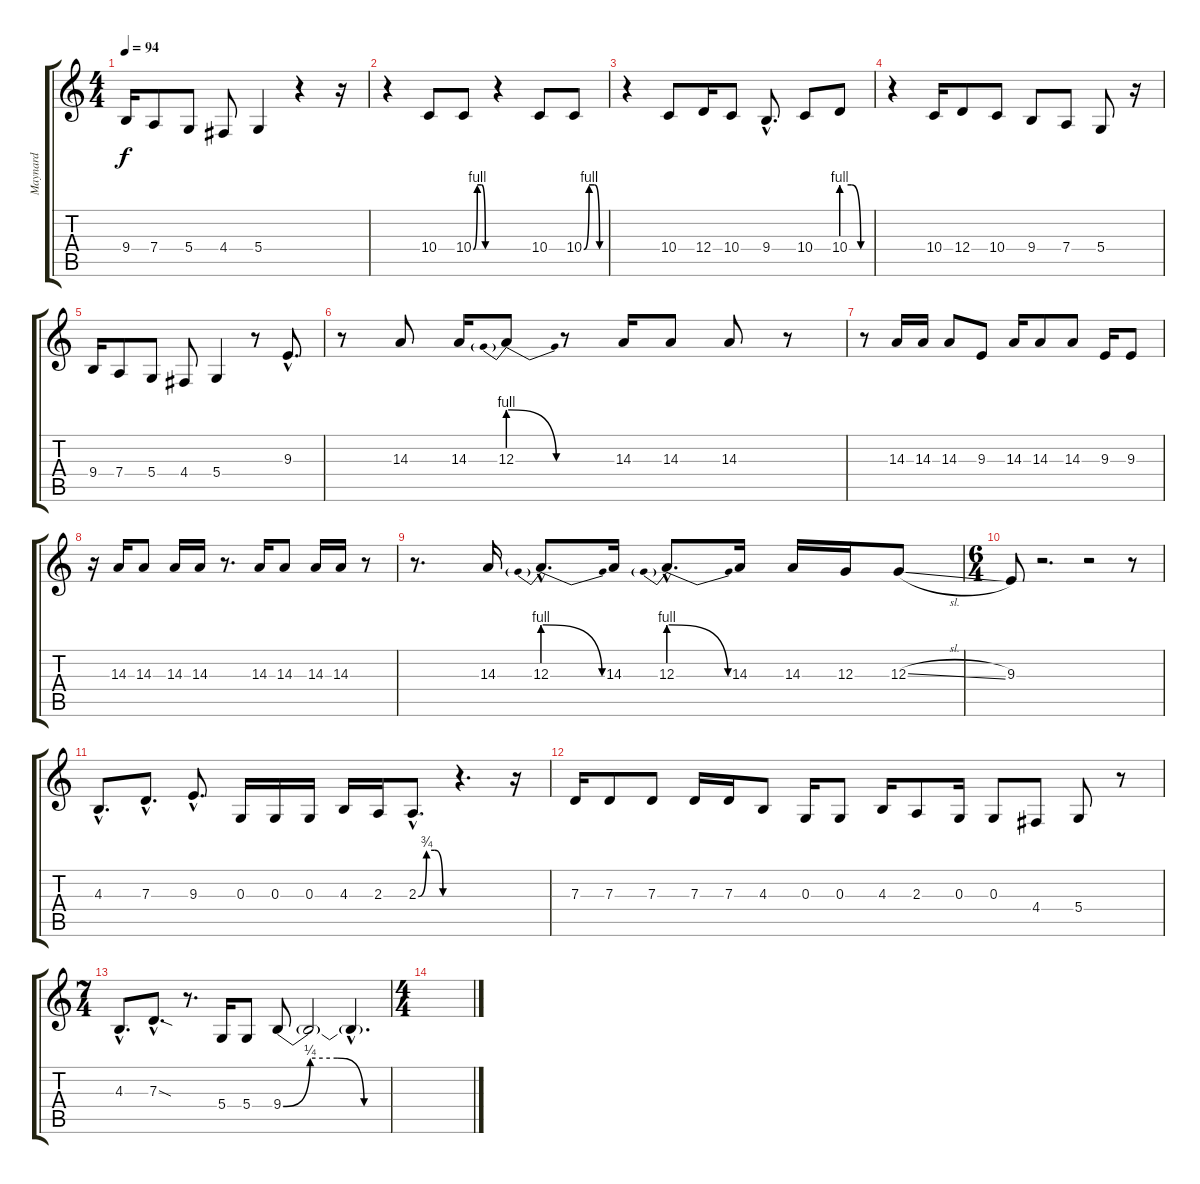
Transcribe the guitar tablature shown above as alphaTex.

\track ("Maynard" "Maynard") {instrument clarinet}
\staff {score tabs}
\tuning (E4 B3 G3 D3 A2 D2) {hide}
\ts (4 4)
\tempo 94
\clef g2
\ks c
9.4.16{dy f} 7.4.8 5.4.8 4.4.8 5.4.4 r.4 r.16 |
r.4 10.4.8 10.4{be (custom 0 0 15 4 30 4 45 0 60 0)}.8 r.4 10.4.8 10.4{be (custom 0 0 15 4 30 4 45 0 60 0)}.8 |
r.4 10.4.8 12.4.16 10.4.8 9.4{hac}.8{d} 10.4.8 10.4{be (custom 0 4 20 4 40 0 60 0)}.8 |
r.4 10.4.16 12.4.8 10.4.8 9.4.8 7.4.8 5.4.8 r.16 |
9.4.16 7.4.8 5.4.8 4.4.8 5.4.4 r.8 9.3{hac}.8{d} |
r.8 14.3.8 14.3.16 12.3{be (prebendrelease 0 4 60 0)}.8 r.8 14.3.16 14.3.8 14.3.8 r.8 |
r.8 14.3.16 14.3.16 14.3.8 9.3.8 14.3.16 14.3.8 14.3.8 9.3.16 9.3.8 |
r.16 14.3.16 14.3.8 14.3.16 14.3.16 r.8{d} 14.3.16 14.3.8 14.3.16 14.3.16 r.8 |
r.8{d} 14.3.16 12.3{be (prebendrelease 0 4 60 0) hac}.8{d} 14.3.16 12.3{be (prebendrelease 0 4 60 0) hac}.8{d} 14.3.16 14.3.16 12.3.16 12.3{sl}.8 |
\ts (6 4)
9.3.8 r.2{d} r.2 r.8 |
4.3{hac}.8{d} 7.3{hac}.8{d} 9.3{hac}.8{d} 0.3.16 0.3.16 0.3.16 4.3.16 2.3.16 2.3{be (custom 0 0 15 3 30 3 45 0 60 0) hac}.8{d} r.4{d} r.16 |
7.3.16 7.3.8 7.3.8 7.3.16 7.3.16 4.3.8 0.3.16 0.3.8 4.3.16 2.3.8 0.3.16 0.3.8 4.4.8 5.4.8 r.8 |
\ts (7 4)
4.3{hac}.8{d} 7.3{sod hac}.8{d} r.8{d} 5.4.16 5.4.8 9.4{be (custom 0 0 15 1 30 1 45 0 60 0)}.8 9.4{t}.2 9.4{hac t}.4{d} |
\ts (4 4)
